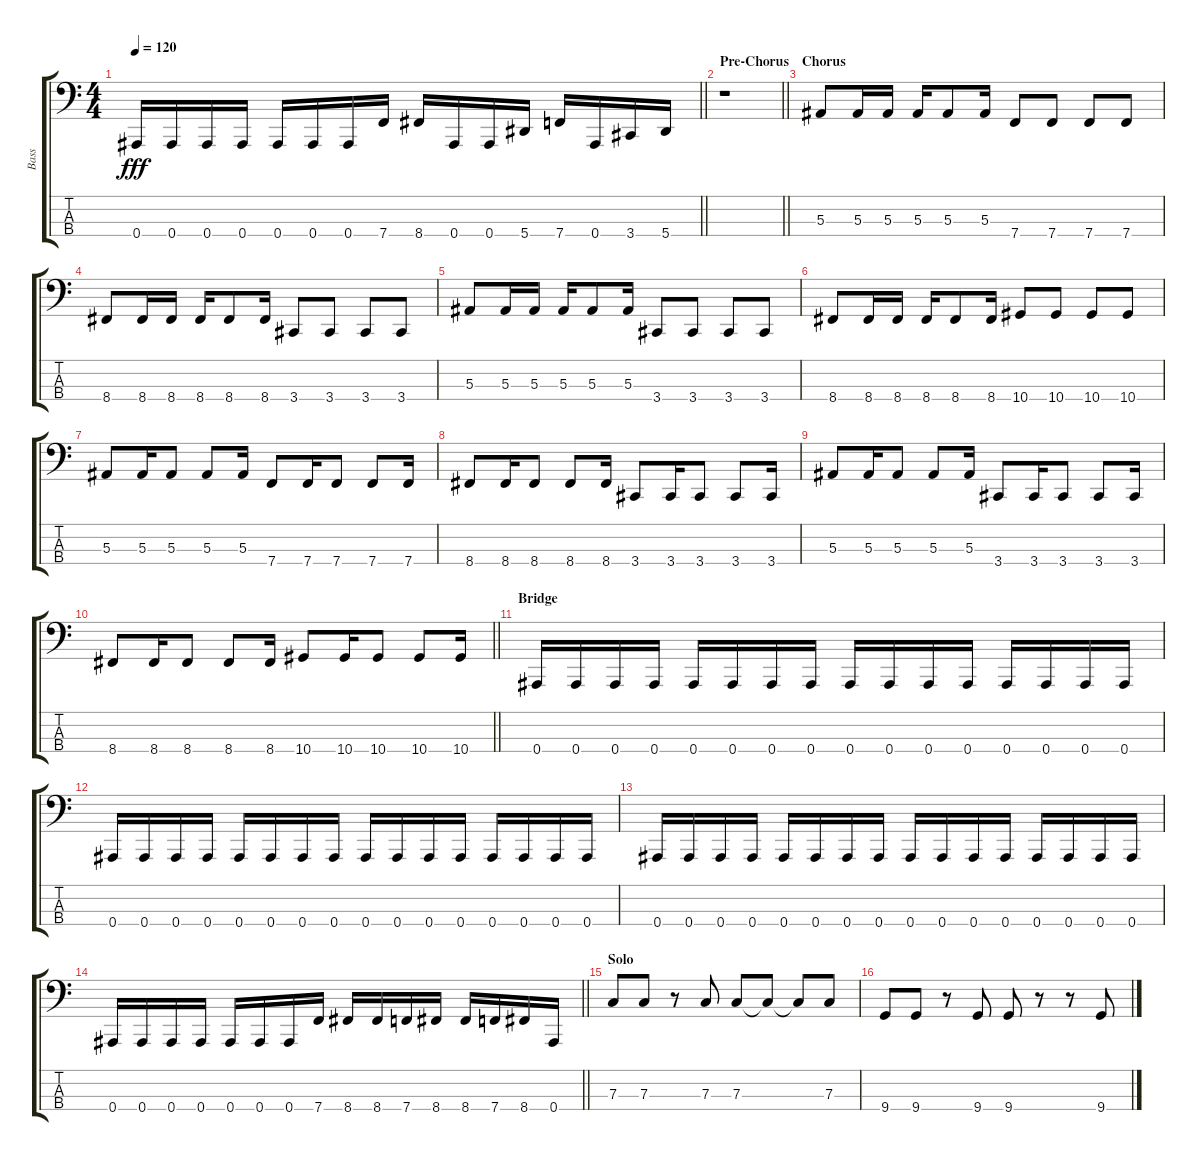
\track ("Bass" "Bass") {instrument electricbasspick}
\staff {score tabs}
\tuning (Eb2 Bb1 F1 Bb0) {hide}
\ts (4 4)
\tempo 120
\clef f4
\barLineRight lightlight
\ks c
0.4.16{dy fff} 0.4.16 0.4.16 0.4.16 0.4.16 0.4.16 0.4.16 7.4.16 8.4.16 0.4.16 0.4.16 5.4.16 7.4.16 0.4.16 3.4.16 5.4.16 |
\section ("" "Pre-Chorus")
\barLineRight lightlight
r.1 |
\section ("" "Chorus")
5.3.8 5.3.16 5.3.16 5.3.16 5.3.8 5.3.16 7.4.8 7.4.8 7.4.8 7.4.8 |
8.4.8 8.4.16 8.4.16 8.4.16 8.4.8 8.4.16 3.4.8 3.4.8 3.4.8 3.4.8 |
5.3.8 5.3.16 5.3.16 5.3.16 5.3.8 5.3.16 3.4.8 3.4.8 3.4.8 3.4.8 |
8.4.8 8.4.16 8.4.16 8.4.16 8.4.8 8.4.16 10.4.8 10.4.8 10.4.8 10.4.8 |
5.3.8 5.3.16 5.3.8 5.3.8 5.3.16 7.4.8 7.4.16 7.4.8 7.4.8 7.4.16 |
8.4.8 8.4.16 8.4.8 8.4.8 8.4.16 3.4.8 3.4.16 3.4.8 3.4.8 3.4.16 |
5.3.8 5.3.16 5.3.8 5.3.8 5.3.16 3.4.8 3.4.16 3.4.8 3.4.8 3.4.16 |
\barLineRight lightlight
8.4.8 8.4.16 8.4.8 8.4.8 8.4.16 10.4.8 10.4.16 10.4.8 10.4.8 10.4.16 |
\section ("" "Bridge")
0.4.16 0.4.16 0.4.16 0.4.16 0.4.16 0.4.16 0.4.16 0.4.16 0.4.16 0.4.16 0.4.16 0.4.16 0.4.16 0.4.16 0.4.16 0.4.16 |
0.4.16 0.4.16 0.4.16 0.4.16 0.4.16 0.4.16 0.4.16 0.4.16 0.4.16 0.4.16 0.4.16 0.4.16 0.4.16 0.4.16 0.4.16 0.4.16 |
0.4.16 0.4.16 0.4.16 0.4.16 0.4.16 0.4.16 0.4.16 0.4.16 0.4.16 0.4.16 0.4.16 0.4.16 0.4.16 0.4.16 0.4.16 0.4.16 |
\barLineRight lightlight
0.4.16 0.4.16 0.4.16 0.4.16 0.4.16 0.4.16 0.4.16 7.4.16 8.4.16 8.4.16 7.4.16 8.4.16 8.4.16 7.4.16 8.4.16 0.4.16 |
\section ("" "Solo")
7.3.8 7.3.8 r.8 7.3.8 7.3.8 7.3{t}.8 7.3{t}.8 7.3.8 |
9.4.8 9.4.8 r.8 9.4.8 9.4.8 r.8 r.8 9.4.8
